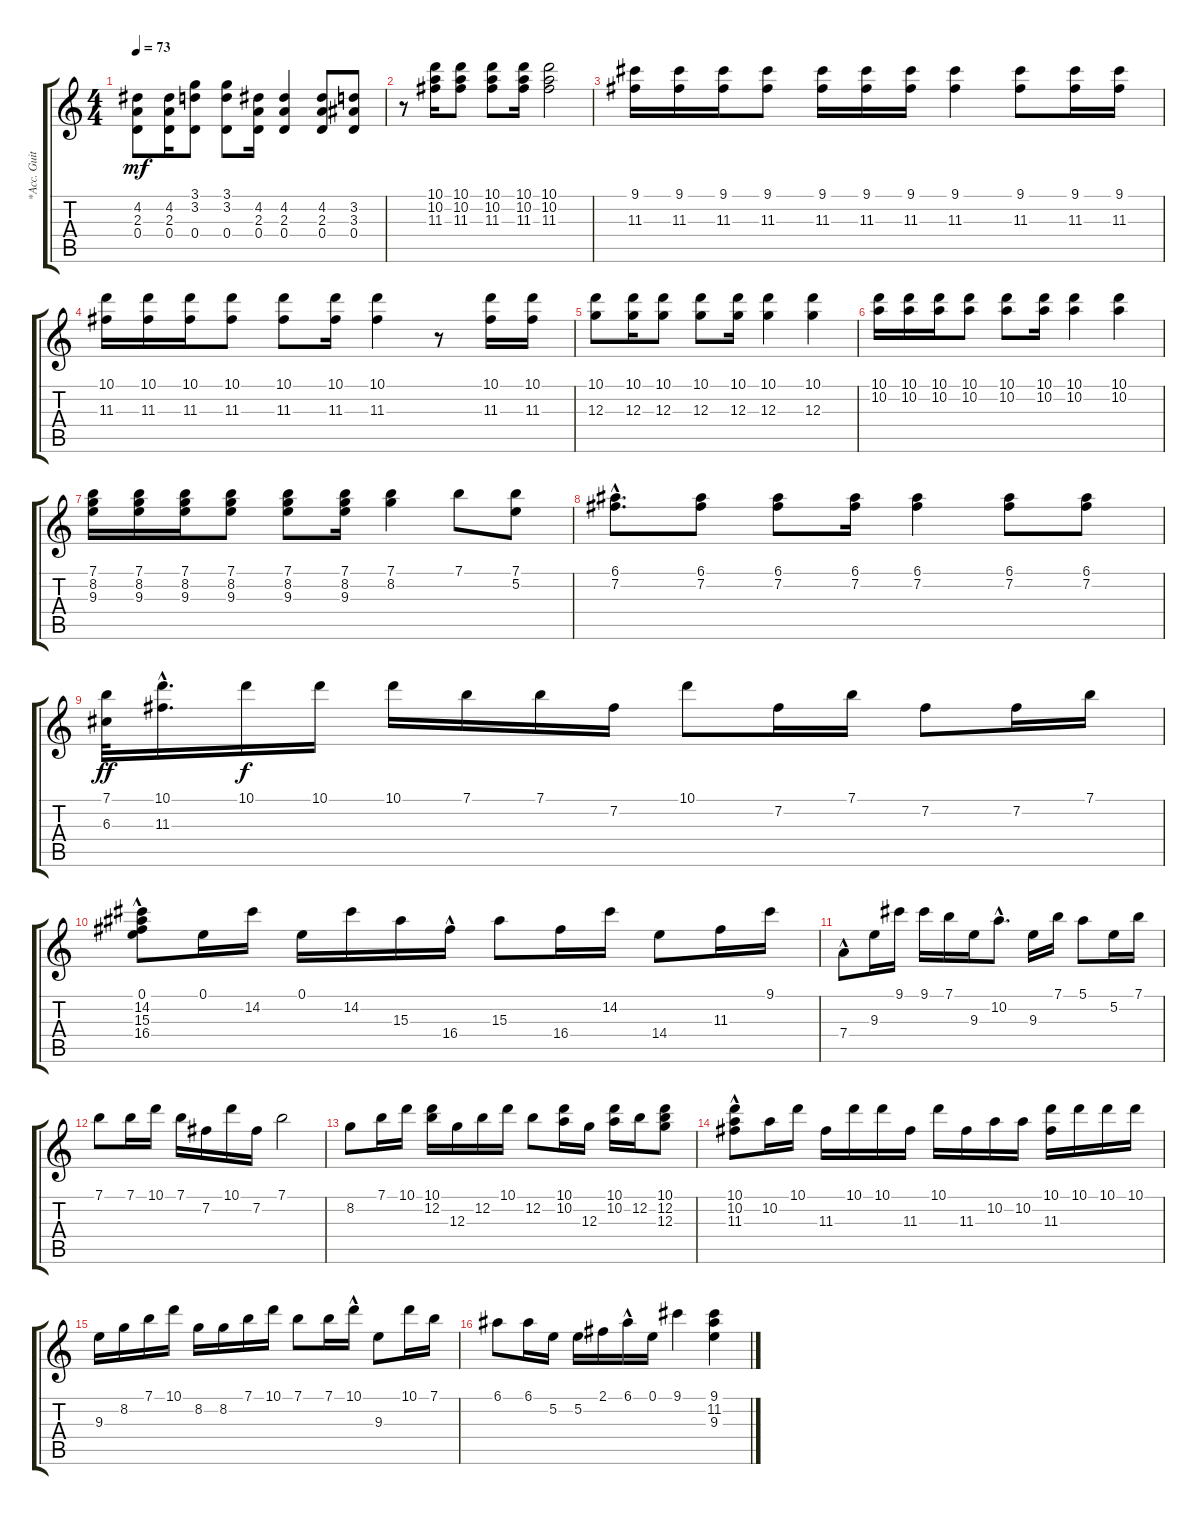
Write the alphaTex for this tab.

\track ("*Acc. Guitar 1 Doubled" "*Acc. Guit") {instrument acousticguitarsteel}
\staff {score tabs}
\tuning (E4 B3 G3 D3 A2 E2) {hide}
\ts (4 4)
\tempo 73
\clef g2
\ks c
(4.2 2.3 0.4).8{dy mf} (4.2 2.3 0.4).16 (3.1 3.2 0.4).8 (3.1 3.2 0.4).8 (4.2 2.3 0.4).16 (4.2 2.3 0.4).4 (4.2 2.3 0.4).8 (3.2 3.3 0.4).8 |
r.8 (10.1 10.2 11.3).16 (10.1 10.2 11.3).8 (10.1 10.2 11.3).8 (10.1 10.2 11.3).16 (10.1 10.2 11.3).2 |
(9.1 11.3).16 (9.1 11.3).16 (9.1 11.3).16 (9.1 11.3).8 (9.1 11.3).16 (9.1 11.3).16 (9.1 11.3).16 (9.1 11.3).4 (9.1 11.3).8 (9.1 11.3).16 (9.1 11.3).16 |
(10.1 11.3).16 (10.1 11.3).16 (10.1 11.3).16 (10.1 11.3).8 (10.1 11.3).8 (10.1 11.3).16 (10.1 11.3).4 r.8 (10.1 11.3).16 (10.1 11.3).16 |
(10.1 12.3).8 (10.1 12.3).16 (10.1 12.3).8 (10.1 12.3).8 (10.1 12.3).16 (10.1 12.3).4 (10.1 12.3).4 |
(10.1 10.2).16 (10.1 10.2).16 (10.1 10.2).16 (10.1 10.2).8 (10.1 10.2).8 (10.1 10.2).16 (10.1 10.2).4 (10.1 10.2).4 |
(7.1 8.2 9.3).16 (7.1 8.2 9.3).16 (7.1 8.2 9.3).16 (7.1 8.2 9.3).8 (7.1 8.2 9.3).8 (7.1 8.2 9.3).16 (7.1 8.2).4 7.1.8 (7.1 5.2).8 |
(6.1{hac} 7.2{hac}).8{d} (6.1 7.2).8 (6.1 7.2).8 (6.1 7.2).16 (6.1 7.2).4 (6.1 7.2).8 (6.1 7.2).8 |
(7.1 6.3).32{dy ff} (10.1 11.3{hac}).16{d} 10.1.16{dy f} 10.1.16 10.1.16 7.1.16 7.1.16 7.2.16 10.1.8 7.2.16 7.1.16 7.2.8 7.2.16 7.1.16 |
(0.1 14.2 15.3{hac} 16.4).8 0.1.16 14.2.16 0.1.16 14.2.16 15.3.16 16.4{hac}.16 15.3.8 16.4.16 14.2.16 14.4.8 11.3.16 9.1.16 |
7.4{hac}.8 9.3.16 9.1.16 9.1.16 7.1.16 9.3.16 10.2{hac}.8{d} 9.3.16 7.1.16 5.1.8 5.2.16 7.1.16 |
7.1.8 7.1.16 10.1.16 7.1.16 7.2.16 10.1.16 7.2.16 7.1.2 |
8.2.8 7.1.16 10.1.16 (10.1 12.2).16 12.3.16 12.2.16 10.1.16 12.2.8 (10.1 10.2).16 12.3.16 (10.1 10.2).16 12.2.16 (10.1 12.2 12.3).8 |
(10.1{hac} 10.2 11.3{hac}).8 10.2.16 10.1.16 11.3.16 10.1.16 10.1.16 11.3.16 10.1.16 11.3.16 10.2.16 10.2.16 (10.1 11.3).16 10.1.16 10.1.16 10.1.16 |
9.3.16 8.2.16 7.1.16 10.1.16 8.2.16 8.2.16 7.1.16 10.1.16 7.1.8 7.1.16 10.1{hac}.16 9.3.8 10.1.16 7.1.16 |
6.1.8 6.1.16 5.2.16 5.2.16 2.1.16 6.1{hac}.16 0.1.16 9.1.4 (9.1 11.2 9.3).4
